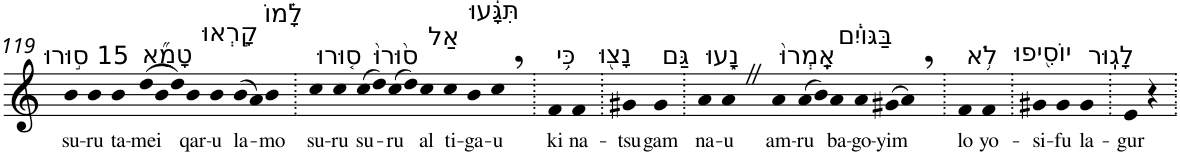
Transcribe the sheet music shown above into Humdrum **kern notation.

**kern	**text
*part1	*part1
*staff1	*staff1
*I"Piano	*
*I'Pno	*
!!LO:PB:g=z
*clefG2	*
*k[]	*
=119	=119
!LO:TX:a:t=15 ס֣וּרוּ	!
!	!LO:LY:b
4b	su-
!	!LO:LY:b
4b	-ru
!LO:TX:a:t=טָמֵ֞א	!
!	!LO:LY:b
4b	ta-
*Xtuplet	*
!	!LO:LY:b
(>12dd	-mei
12b	.
12dd)	.
!LO:TX:a:t=קָ֣רְאוּ	!
!	!LO:LY:b
4b	qar-
!	!LO:LY:b
4b	-u
!LO:TX:a:t=לָ֗מוֹ	!
!	!LO:LY:b
(>8b	la-
8a)	.
!	!LO:LY:b
4b	-mo
=120.	=120.
!LO:TX:a:t=ס֤וּרוּ	!
!	!LO:LY:b
4cc	su-
!	!LO:LY:b
4cc	-ru
!LO:TX:a:t=ס֙וּרוּ֙	!
!	!LO:LY:b
(>8cc	su-
8dd)	.
!	!LO:LY:b
(>8cc	-ru
8dd)	.
!LO:TX:a:t=אַל	!
!	!LO:LY:b
4cc	al
!LO:TX:a:t=תִּגָּ֔עוּ	!
!	!LO:LY:b
4cc	ti-
!	!LO:LY:b
4b	-ga-
!	!LO:LY:b
4cc,	-u
=121.	=121.
!LO:TX:a:t=כִּ֥י	!
!	!LO:LY:b
4f	ki
!LO:TX:a:t=נָצ֖וּ	!
!	!LO:LY:b
4f	na-
=122.	=122.
!	!LO:LY:b
4g#X	-tsu
!LO:TX:a:t=גַּם	!
!	!LO:LY:b
4g#	gam
=123.	=123.
!LO:TX:a:t=נָ֑עוּ	!
!	!LO:LY:b
4a	na-
!	!LO:LY:b
4aZ	-u
!LO:TX:a:t=אָֽמְרוּ֙	!
!	!LO:LY:b
4a	am-
!	!LO:LY:b
(>8a	-ru
8b)	.
!LO:TX:a:t=בַּגּוֹיִ֔ם	!
!	!LO:LY:b
4a	ba-
!	!LO:LY:b
4a	-go-
!	!LO:LY:b
(>8g#X	-yim
8a,)	.
=124.	=124.
!LO:TX:a:t=לֹ֥א	!
!	!LO:LY:b
4f	lo
!LO:TX:a:t=יוֹסִ֖יפוּ	!
!	!LO:LY:b
4f	yo-
=125.	=125.
!	!LO:LY:b
4g#X	-si-
!	!LO:LY:b
4g#	-fu
!LO:TX:a:t=לָגֽוּר	!
!	!LO:LY:b
4g#	la-
=126.	=126.
!	!LO:LY:b
4e	-gur
4r	.
=.	=.
*-	*-
